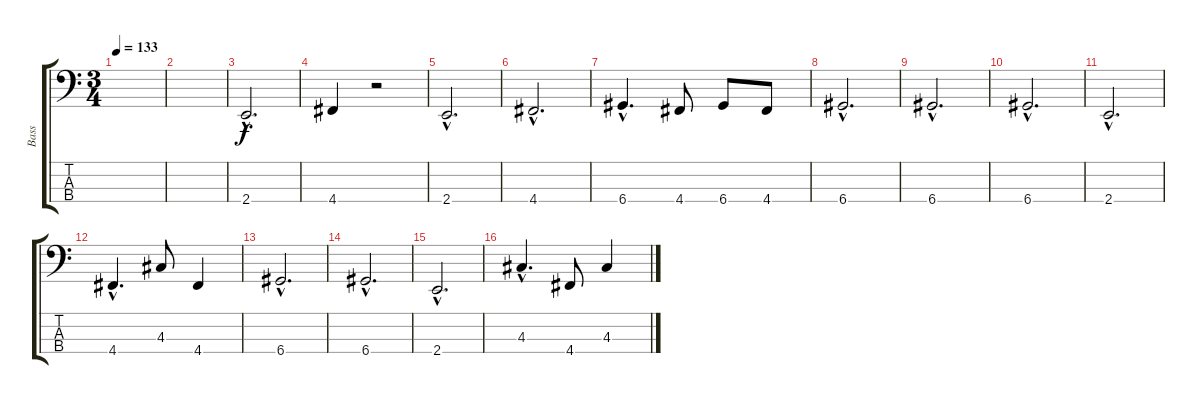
\track ("Bass" "Bass") {instrument electricbasspick}
\staff {score tabs}
\tuning (G2 D2 A1 D1) {hide}
\ts (3 4)
\tempo 133
\clef f4
\ks c
|
|
2.4{hac}.2{d} |
4.4.4 r.2 |
2.4{hac}.2{d} |
4.4{hac}.2{d} |
6.4{hac}.4{d} 4.4.8 6.4.8 4.4.8 |
6.4{hac}.2{d} |
6.4{hac}.2{d} |
6.4{hac}.2{d} |
2.4{hac}.2{d} |
4.4{hac}.4{d} 4.3.8 4.4.4 |
6.4{hac}.2{d} |
6.4{hac}.2{d} |
2.4{hac}.2{d} |
4.3{hac}.4{d} 4.4.8 4.3.4
